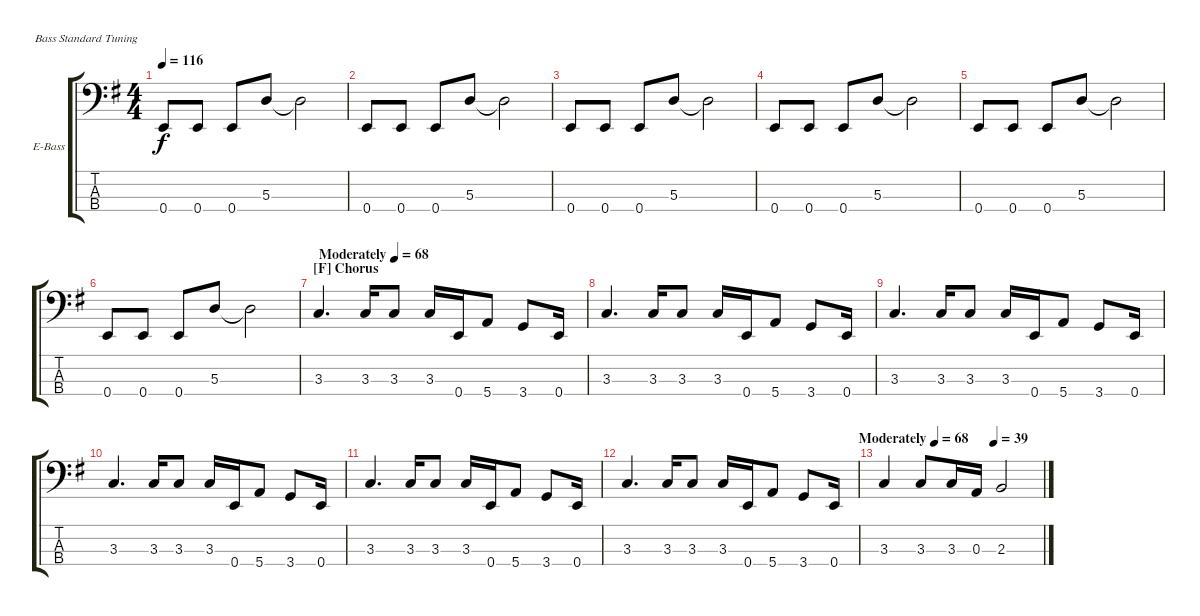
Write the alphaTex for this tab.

\defaultSystemsLayout 4
\bracketExtendMode groupsimilarinstruments
\firstSystemTrackNameOrientation horizontal
\otherSystemsTrackNameOrientation horizontal
\track ("Electric Bass" "E-Bass") {instrument electricbassfinger}
\staff {score tabs}
\tuning (G2 D2 A1 E1)
\ts (4 4)
\tempo 116
\clef f4
\scale
1.03909
\ks g
0.4.8{dy f} 0.4.8 0.4.8 5.3.8 5.3{t}.2 |
\scale
0.960908 0.4.8 0.4.8 0.4.8 5.3.8 5.3{t}.2 |
\scale
1.03909 0.4.8 0.4.8 0.4.8 5.3.8 5.3{t}.2 |
\scale
0.960908 0.4.8 0.4.8 0.4.8 5.3.8 5.3{t}.2 |
\scale
1.03909 0.4.8 0.4.8 0.4.8 5.3.8 5.3{t}.2 |
\scale
0.960908 0.4.8 0.4.8 0.4.8 5.3.8 5.3{t}.2 |
\section ("F" "Chorus")
\tempo (68 "Moderately")
\scale
1.03909 3.3.4{d} 3.3.16 3.3.8 3.3.16 0.4.16 5.4.8 3.4.8 0.4.16 |
\scale
0.960908 3.3.4{d} 3.3.16 3.3.8 3.3.16 0.4.16 5.4.8 3.4.8 0.4.16 |
\scale
1.03909 3.3.4{d} 3.3.16 3.3.8 3.3.16 0.4.16 5.4.8 3.4.8 0.4.16 |
\scale
0.960908 3.3.4{d} 3.3.16 3.3.8 3.3.16 0.4.16 5.4.8 3.4.8 0.4.16 |
\scale
1.03909 3.3.4{d} 3.3.16 3.3.8 3.3.16 0.4.16 5.4.8 3.4.8 0.4.16 |
\tempo (68 "Moderately" 1)
\scale
0.960908 3.3.4{d} 3.3.16 3.3.8 3.3.16 0.4.16 5.4.8 3.4.8 0.4.16 |
\tempo (39 0.69375)
\scale
1.03909 3.3.4 3.3.8 3.3.16 0.3.16 2.3.2 |
\scale
0.960908
